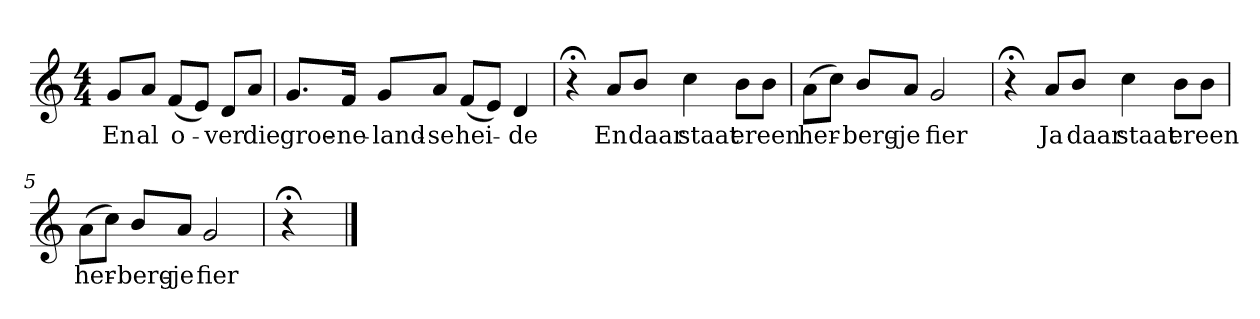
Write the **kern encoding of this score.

**kern	**text
*part1	*part1
*staff1	*staff1
*k[]	*
*C:	*
*M4/4	*
*MM120	*
=	=
8gL	En
8aJ	al
(8fL	o-
8eJ)	.
8dL	-ver
8aJ	die
=1	=1
8.gL	groe-
16fJk	-ne-
8gL	-land-
8aJ	-se
(8fL	hei-
8eJ)	.
4d	-de
=2	=2
4r;<	.
8aL	En
8bJ	daar
4cc	staat
8bL	er
8bJ	een
=3	=3
(8aL	her-
8ccJ)	.
8bL	-berg-
8aJ	-je
2g	fier
=4	=4
4r;<	.
8aL	Ja
8bJ	daar
4cc	staat
8bL	er
8bJ	een
=5	=5
(8aL	her-
8ccJ)	.
8bL	-berg-
8aJ	-je
2g	fier
=6	=6
4r;<	.
==	==
*-	*-
